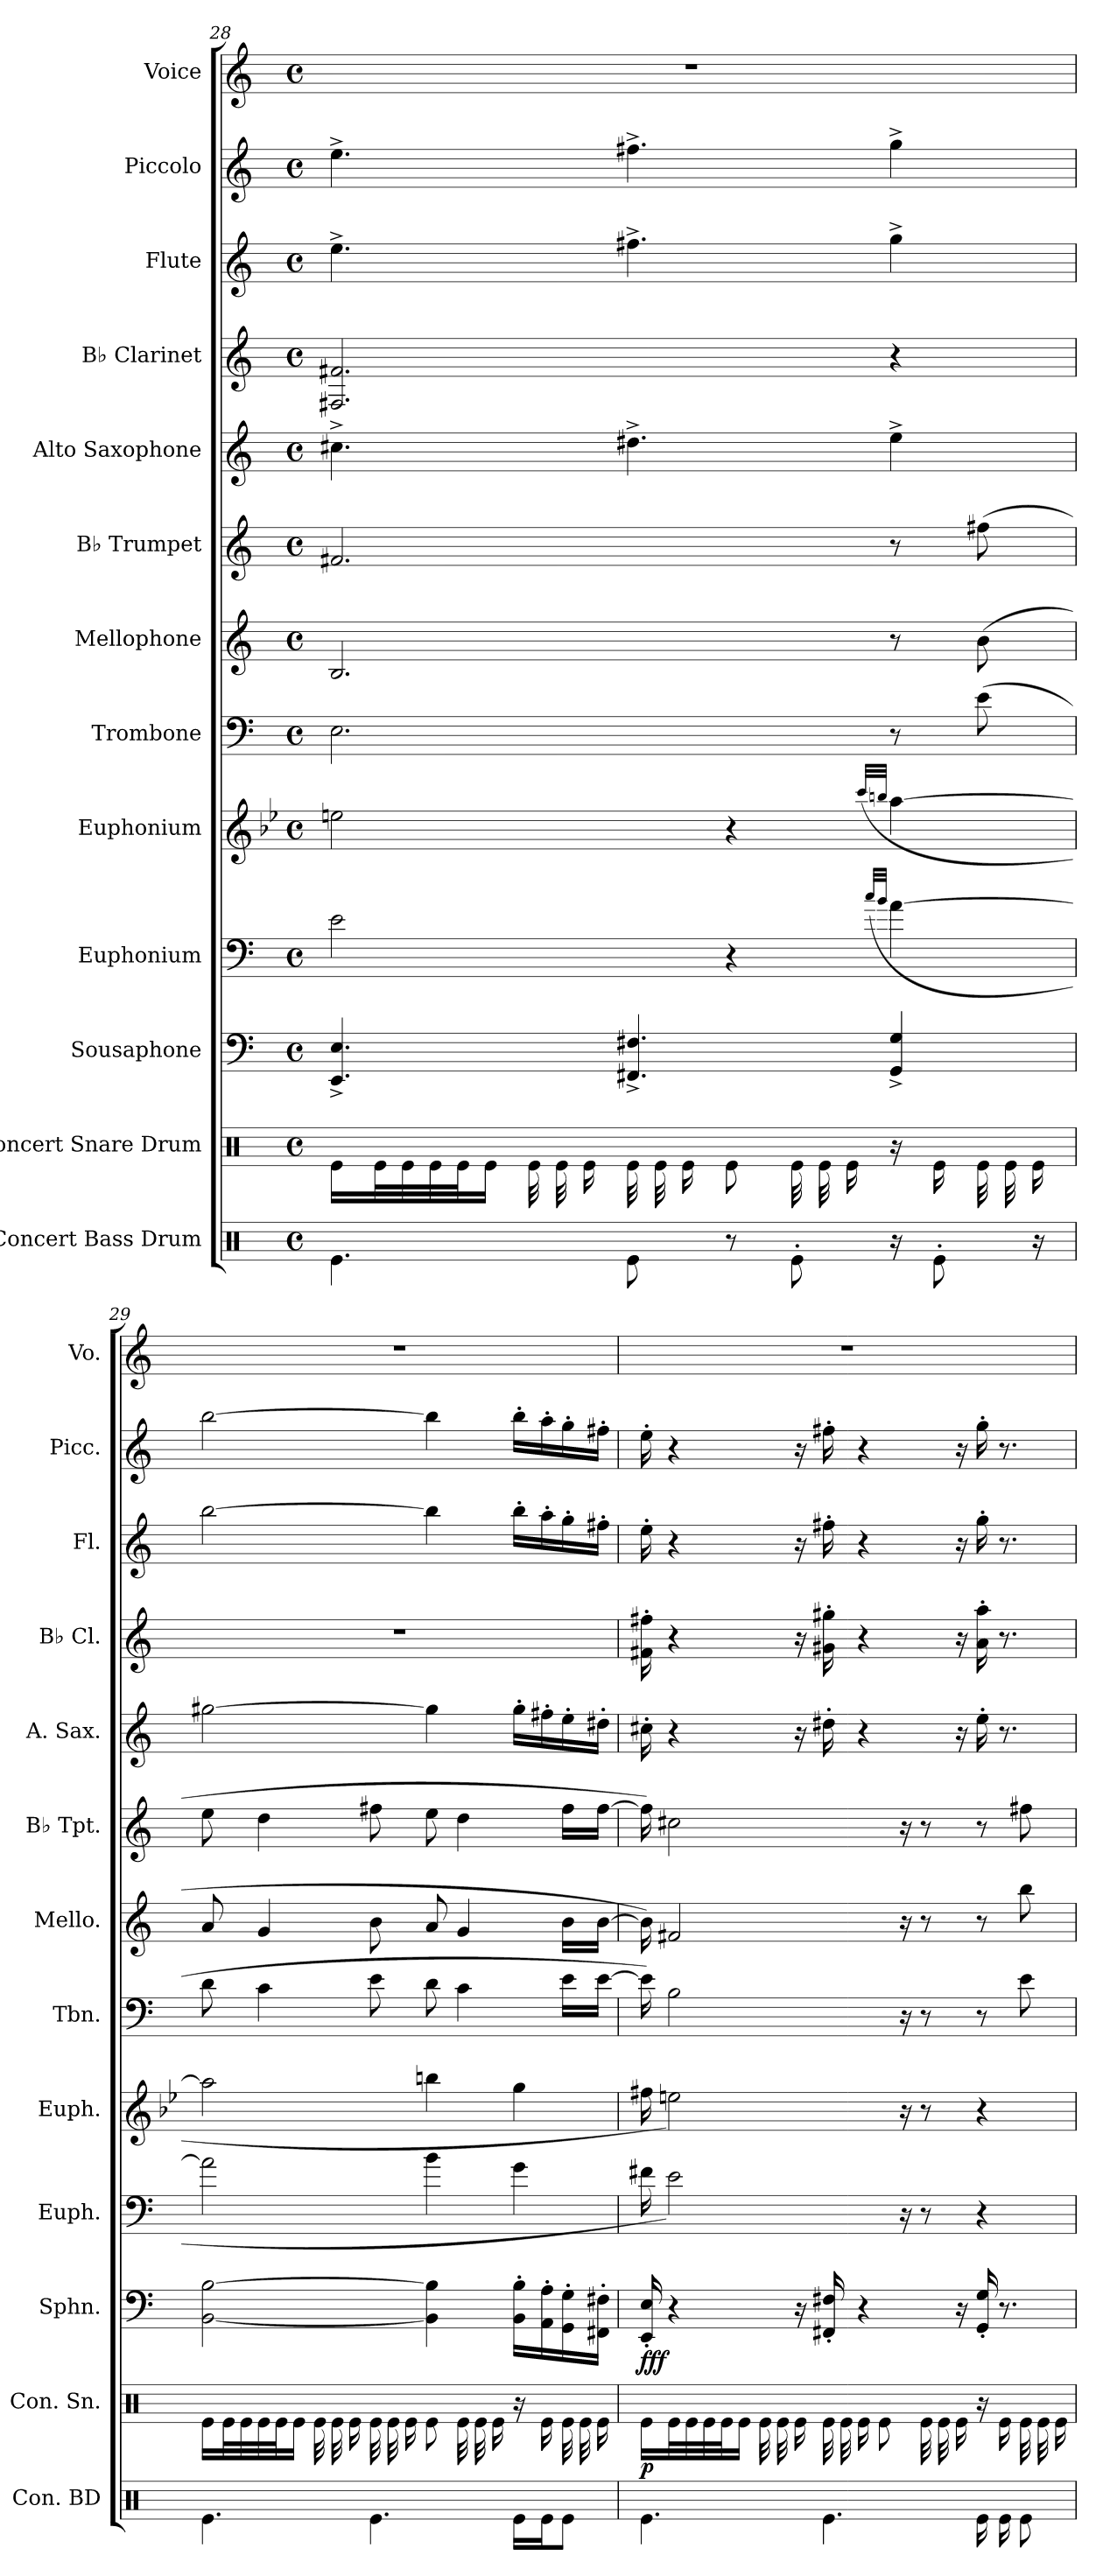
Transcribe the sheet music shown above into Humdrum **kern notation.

**kern	**kern	**dynam	**kern	**dynam	**kern	**kern	**kern	**kern	**kern	**kern	**kern	**kern	**kern	**kern
*part13	*part12	*part12	*part11	*part11	*part10	*part9	*part8	*part7	*part6	*part5	*part4	*part3	*part2	*part1
*staff13	*staff12	*staff12	*staff11	*staff11	*staff10	*staff9	*staff8	*staff7	*staff6	*staff5	*staff4	*staff3	*staff2	*staff1
*I"Concert Bass Drum	*I"Concert Snare Drum	*	*I"Sousaphone	*	*I"Euphonium	*I"Euphonium	*I"Trombone	*I"Mellophone	*I"B♭ Trumpet	*I"Alto Saxophone	*I"B♭ Clarinet	*I"Flute	*I"Piccolo	*I"Voice
*I'Con. BD	*I'Con. Sn.	*	*I'Sphn.	*	*I'Euph.	*I'Euph.	*I'Tbn.	*I'Mello.	*I'B♭ Tpt.	*I'A. Sax.	*I'B♭ Cl.	*I'Fl.	*I'Picc.	*I'Vo.
*clefX	*clefX	*	*clefF4	*	*clefF4	*clefG2	*clefF4	*clefG2	*clefG2	*clefG2	*clefG2	*clefG2	*clefG2	*clefG2
*	*	*	*	*	*	*ITrd8c14	*	*ITrd4c7	*ITrd1c2	*ITrd5c9	*ITrd1c2	*	*ITrd-7c-12	*
*k[]	*k[]	*	*k[]	*	*k[]	*k[b-e-]	*k[]	*k[b-]	*k[b-e-]	*k[b-e-a-]	*k[b-e-]	*k[]	*k[]	*k[]
*M4/4	*M4/4	*	*M4/4	*	*M4/4	*M4/4	*M4/4	*M4/4	*M4/4	*M4/4	*M4/4	*M4/4	*M4/4	*M4/4
*met(c)	*met(c)	*	*met(c)	*	*met(c)	*met(c)	*met(c)	*met(c)	*met(c)	*met(c)	*met(c)	*met(c)	*met(c)	*met(c)
=28	=28	=28	=28	=28	=28	=28	=28	=28	=28	=28	=28	=28	=28	=28
4.Re\	16Re\LL	.	4.EE/^ 4.E/^	.	2e\	2en\	2.E\	2.E/	2.en/	4.en^\	2.En/ 2.en/	4.ee^\	4.eee^\	1r
*	*tremolo	*	*	*	*	*	*	*	*	*	*	*	*	*
.	32Re\	.	.	.	.	.	.	.	.	.	.	.	.	.
.	32Re\	.	.	.	.	.	.	.	.	.	.	.	.	.
.	32Re\	.	.	.	.	.	.	.	.	.	.	.	.	.
.	32Re\	.	.	.	.	.	.	.	.	.	.	.	.	.
*	*Xtremolo	*	*	*	*	*	*	*	*	*	*	*	*	*
.	16Re\JJ	.	.	.	.	.	.	.	.	.	.	.	.	.
*	*tremolo	*	*	*	*	*	*	*	*	*	*	*	*	*
.	32Re\LLL	.	.	.	.	.	.	.	.	.	.	.	.	.
.	32Re\	.	.	.	.	.	.	.	.	.	.	.	.	.
*	*Xtremolo	*	*	*	*	*	*	*	*	*	*	*	*	*
.	16Re\	.	.	.	.	.	.	.	.	.	.	.	.	.
*	*tremolo	*	*	*	*	*	*	*	*	*	*	*	*	*
8Re\	32Re\	.	4.FF#X/^ 4.F#X/^	.	.	.	.	.	.	4.f#X^\	.	4.ff#X^\	4.fff#X^\	.
.	32Re\	.	.	.	.	.	.	.	.	.	.	.	.	.
*	*Xtremolo	*	*	*	*	*	*	*	*	*	*	*	*	*
.	16Re\JJ	.	.	.	.	.	.	.	.	.	.	.	.	.
8r	8Re\L	.	.	.	4r	4r	.	.	.	.	.	.	.	.
*	*tremolo	*	*	*	*	*	*	*	*	*	*	*	*	*
8Re'\	32Re\LLL	.	.	.	.	.	.	.	.	.	.	.	.	.
.	32Re\	.	.	.	.	.	.	.	.	.	.	.	.	.
*	*Xtremolo	*	*	*	*	*	*	*	*	*	*	*	*	*
.	16Re\JJ	.	.	.	.	.	.	.	.	.	.	.	.	.
.	.	.	.	.	(>32qcc/LLL	(>32qcc/LLL	.	.	.	.	.	.	.	.
.	.	.	.	.	32qb/JJJ	32qbn/JJJ	.	.	.	.	.	.	.	.
16r	16r	.	4GG/^ 4G/^	.	[4a\	[4a\	8r	8r	8r	4g^\	4r	4gg^\	4ggg^\	.
8Re'\	16Re\LL	.	.	.	.	.	.	.	.	.	.	.	.	.
*	*tremolo	*	*	*	*	*	*	*	*	*	*	*	*	*
.	32Re\	.	.	.	.	.	(>8e\	(>8e\	(>8een\	.	.	.	.	.
.	32Re\	.	.	.	.	.	.	.	.	.	.	.	.	.
*	*Xtremolo	*	*	*	*	*	*	*	*	*	*	*	*	*
16r	16Re\JJ	.	.	.	.	.	.	.	.	.	.	.	.	.
!!LO:PB:g=z
=29	=29	=29	=29	=29	=29	=29	=29	=29	=29	=29	=29	=29	=29	=29
4.Re\	16Re\LL	.	[2BB\ [2B\	.	2a\]	2a\]	8d\	8d/	8dd\	[2bn\	1r	[2bb\	[2bbb\	1r
*	*tremolo	*	*	*	*	*	*	*	*	*	*	*	*	*
.	32Re\	.	.	.	.	.	.	.	.	.	.	.	.	.
.	32Re\	.	.	.	.	.	.	.	.	.	.	.	.	.
.	32Re\	.	.	.	.	.	4c\	4c/	4cc\	.	.	.	.	.
.	32Re\	.	.	.	.	.	.	.	.	.	.	.	.	.
*	*Xtremolo	*	*	*	*	*	*	*	*	*	*	*	*	*
.	16Re\JJ	.	.	.	.	.	.	.	.	.	.	.	.	.
*	*tremolo	*	*	*	*	*	*	*	*	*	*	*	*	*
.	32Re\LLL	.	.	.	.	.	.	.	.	.	.	.	.	.
.	32Re\	.	.	.	.	.	.	.	.	.	.	.	.	.
*	*Xtremolo	*	*	*	*	*	*	*	*	*	*	*	*	*
.	16Re\	.	.	.	.	.	.	.	.	.	.	.	.	.
*	*tremolo	*	*	*	*	*	*	*	*	*	*	*	*	*
4.Re\	32Re\	.	.	.	.	.	8e\	8e\	8een\	.	.	.	.	.
.	32Re\	.	.	.	.	.	.	.	.	.	.	.	.	.
*	*Xtremolo	*	*	*	*	*	*	*	*	*	*	*	*	*
.	16Re\JJ	.	.	.	.	.	.	.	.	.	.	.	.	.
.	8Re\L	.	4BB\] 4B\]	.	4b\	4bn\	8d\	8d/	8dd\	4b\]	.	4bb\]	4bbb\]	.
*	*tremolo	*	*	*	*	*	*	*	*	*	*	*	*	*
.	32Re\LLL	.	.	.	.	.	4c\	4c/	4cc\	.	.	.	.	.
.	32Re\	.	.	.	.	.	.	.	.	.	.	.	.	.
*	*Xtremolo	*	*	*	*	*	*	*	*	*	*	*	*	*
.	16Re\JJ	.	.	.	.	.	.	.	.	.	.	.	.	.
16Re\LL	16r	.	16BB\' 16B\'LL	.	4g\	4g\	.	.	.	16b'\LL	.	16bb'\LL	16bbb'\LL	.
16Re\J	16Re\LL	.	16AA\' 16A\'	.	.	.	.	.	.	16an'\	.	16aa'\	16aaa'\	.
*	*tremolo	*	*	*	*	*	*	*	*	*	*	*	*	*
8Re\J	32Re\	.	16GG\' 16G\'	.	.	.	16e\LL	16e\LL	16ee\LL	16g'\	.	16gg'\	16ggg'\	.
.	32Re\	.	.	.	.	.	.	.	.	.	.	.	.	.
*	*Xtremolo	*	*	*	*	*	*	*	*	*	*	*	*	*
.	16Re\JJ	.	16FF#X\' 16F#X\'JJ	.	.	.	[16e\JJ	[16e\JJ	[16ee\JJ	16f#X'\JJ	.	16ff#X'\JJ	16fff#X'\JJ	.
=30	=30	=30	=30	=30	=30	=30	=30	=30	=30	=30	=30	=30	=30	=30
!	!	!LO:DY:b	!	!LO:DY:b	!	!	!	!	!	!	!	!	!	!
4.Re\	16Re\LL	p	16EE/' 16E/'	fff	16f#X\	16f#X\	16e\])	16e\])	16ee\])	16en'\	16en\' 16een\'	16ee'\	16eee'\	1r
*	*tremolo	*	*	*	*	*	*	*	*	*	*	*	*	*
.	32Re\	.	4r	.	2e\)	2en\)	2B\	2Bn/	2bn\	4r	4r	4r	4r	.
.	32Re\	.	.	.	.	.	.	.	.	.	.	.	.	.
.	32Re\	.	.	.	.	.	.	.	.	.	.	.	.	.
.	32Re\	.	.	.	.	.	.	.	.	.	.	.	.	.
*	*Xtremolo	*	*	*	*	*	*	*	*	*	*	*	*	*
.	16Re\JJ	.	.	.	.	.	.	.	.	.	.	.	.	.
*	*tremolo	*	*	*	*	*	*	*	*	*	*	*	*	*
.	32Re\LLL	.	.	.	.	.	.	.	.	.	.	.	.	.
.	32Re\	.	.	.	.	.	.	.	.	.	.	.	.	.
*	*Xtremolo	*	*	*	*	*	*	*	*	*	*	*	*	*
.	16Re\	.	16r	.	.	.	.	.	.	16r	16r	16r	16r	.
*	*tremolo	*	*	*	*	*	*	*	*	*	*	*	*	*
4.Re\	32Re\	.	16FF#X/' 16F#X/'	.	.	.	.	.	.	16f#X'\	16f#X\' 16ff#X\'	16ff#X'\	16fff#X'\	.
.	32Re\	.	.	.	.	.	.	.	.	.	.	.	.	.
*	*Xtremolo	*	*	*	*	*	*	*	*	*	*	*	*	*
.	16Re\JJ	.	4r	.	.	.	.	.	.	4r	4r	4r	4r	.
.	8Re\L	.	.	.	.	.	.	.	.	.	.	.	.	.
.	.	.	.	.	16r	16r	16r	16r	16r	.	.	.	.	.
*	*tremolo	*	*	*	*	*	*	*	*	*	*	*	*	*
.	32Re\LLL	.	.	.	8r	8r	8r	8r	8r	.	.	.	.	.
.	32Re\	.	.	.	.	.	.	.	.	.	.	.	.	.
*	*Xtremolo	*	*	*	*	*	*	*	*	*	*	*	*	*
.	16Re\JJ	.	16r	.	.	.	.	.	.	16r	16r	16r	16r	.
*tremolo	*	*	*	*	*	*	*	*	*	*	*	*	*	*
16Re\LL	16r	.	16GG/' 16G/'	.	4r	4r	8r	8r	8r	16g'\	16g\' 16gg\'	16gg'\	16ggg'\	.
16Re\	16Re\LL	.	8.r	.	.	.	.	.	.	8.r	8.r	8.r	8.r	.
*Xtremolo	*	*	*	*	*	*	*	*	*	*	*	*	*	*
*	*tremolo	*	*	*	*	*	*	*	*	*	*	*	*	*
8Re\J	32Re\	.	.	.	.	.	8e\	8ee\	8een\	.	.	.	.	.
.	32Re\	.	.	.	.	.	.	.	.	.	.	.	.	.
*	*Xtremolo	*	*	*	*	*	*	*	*	*	*	*	*	*
.	16Re\JJ	.	.	.	.	.	.	.	.	.	.	.	.	.
=	=	=	=	=	=	=	=	=	=	=	=	=	=	=
*-	*-	*-	*-	*-	*-	*-	*-	*-	*-	*-	*-	*-	*-	*-
